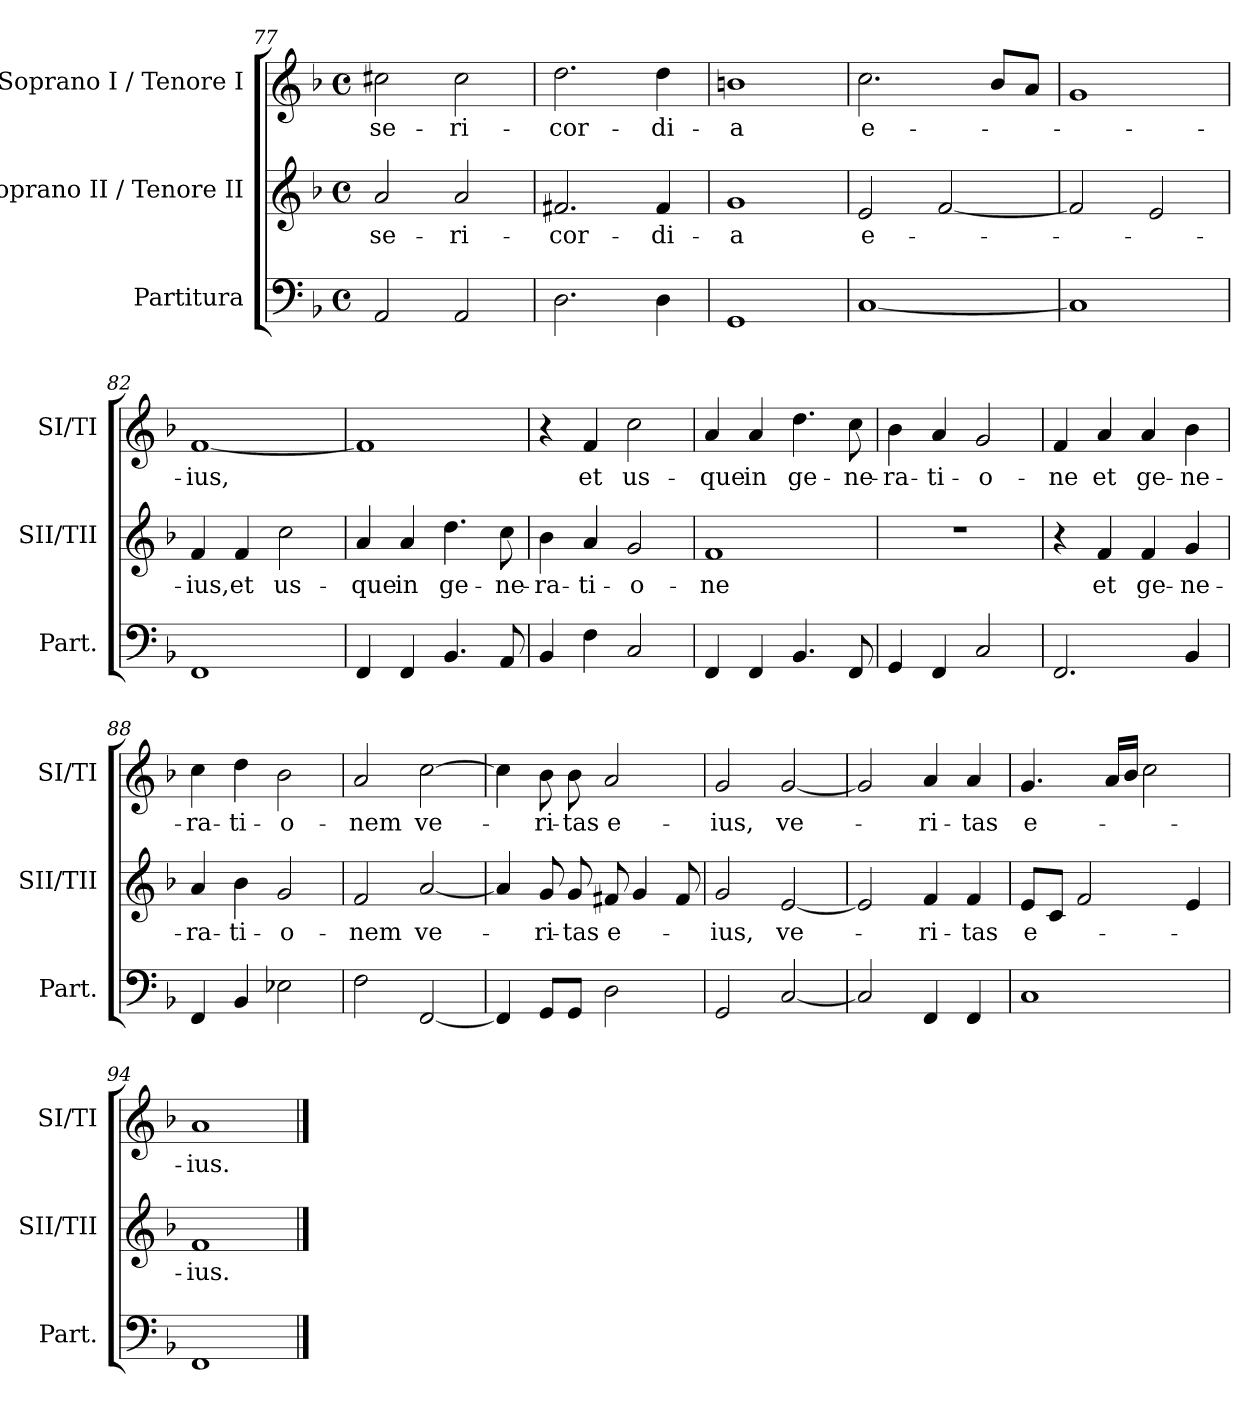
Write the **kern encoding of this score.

**kern	**kern	**text	**kern	**text
*part3	*part2	*part2	*part1	*part1
*staff3	*staff2	*staff2	*staff1	*staff1
*I"Partitura	*I"Soprano II / Tenore II	*	*I"Soprano I / Tenore I	*
*I'Part.	*I'SII/TII	*	*I'SI/TI	*
*clefF4	*clefG2	*	*clefG2	*
*k[b-]	*k[b-]	*	*k[b-]	*
*F:	*F:	*	*F:	*
*M4/4	*M4/4	*	*M4/4	*
*met(c)	*met(c)	*	*met(c)	*
=77	=77	=77	=77	=77
2AA/	2a/	-se-	2cc#X\	-se-
2AA/	2a/	-ri-	2cc#\	-ri-
=78	=78	=78	=78	=78
2.D\	2.f#X/	-cor-	2.dd\	-cor-
4D\	4f#/	-di-	4dd\	-di-
=79	=79	=79	=79	=79
1GG	1g	-a	1bn	-a
=80	=80	=80	=80	=80
[1C	2e/	e-	2.cc\	e-
.	[2f/	.	.	.
.	.	.	8b-/L	.
.	.	.	8a/J	.
=81	=81	=81	=81	=81
1C]	2f/]	.	1g	.
.	2e/	.	.	.
=82	=82	=82	=82	=82
1FF	4f/	-ius,	[1f	-ius,
.	4f/	et	.	.
.	2cc\	us-	.	.
=83	=83	=83	=83	=83
4FF/	4a/	-que	1f]	.
4FF/	4a/	in	.	.
4.BB-/	4.dd\	ge-	.	.
8AA/	8cc\	-ne-	.	.
=84	=84	=84	=84	=84
4BB-/	4b-\	-ra-	4r	.
4F\	4a/	-ti-	4f/	et
2C/	2g/	-o-	2cc\	us-
=85	=85	=85	=85	=85
4FF/	1f	-ne	4a/	-que
4FF/	.	.	4a/	in
4.BB-/	.	.	4.dd\	ge-
8FF/	.	.	8cc\	-ne-
=86	=86	=86	=86	=86
4GG/	1r	.	4b-\	-ra-
4FF/	.	.	4a/	-ti-
2C/	.	.	2g/	-o-
=87	=87	=87	=87	=87
2.FF/	4r	.	4f/	-ne
.	4f/	et	4a/	et
.	4f/	ge-	4a/	ge-
4BB->/	4g/	-ne-	4b-\	-ne-
=88	=88	=88	=88	=88
4FF/	4a/	-ra-	4cc\	-ra-
4BB-/	4b-\	-ti-	4dd\	-ti-
2E-X\	2g/	-o-	2b-\	-o-
=89	=89	=89	=89	=89
2F\	2f/	-nem	2a/	-nem
[2FF/	[2a/	ve-	[2cc\	ve-
=90	=90	=90	=90	=90
4FF/]	4a/]	.	4cc\]	.
8GG/L	8g/	-ri-	8b-\	-ri-
8GG/J	8g/	-tas	8b-\	-tas
2D\	8f#X/	e-	2a/	e-
.	4g/	.	.	.
.	8f#/	.	.	.
=91	=91	=91	=91	=91
2GG/	2g/	-ius,	2g/	-ius,
[2C/	[2e/	ve-	[2g/	ve-
=92	=92	=92	=92	=92
2C/]	2e/]	.	2g/]	.
4FF/	4f/	-ri-	4a/	-ri-
4FF/	4f/	-tas	4a/	-tas
=93	=93	=93	=93	=93
1C	8e/L	e-	4.g/	e-
.	8c/J	.	.	.
.	2f/	.	.	.
.	.	.	16a/LL	.
.	.	.	16b-/JJ	.
.	.	.	2cc\	.
.	4e/	.	.	.
=94	=94	=94	=94	=94
1FF	1f	-ius.	1a	-ius.
==	==	==	==	==
*-	*-	*-	*-	*-
